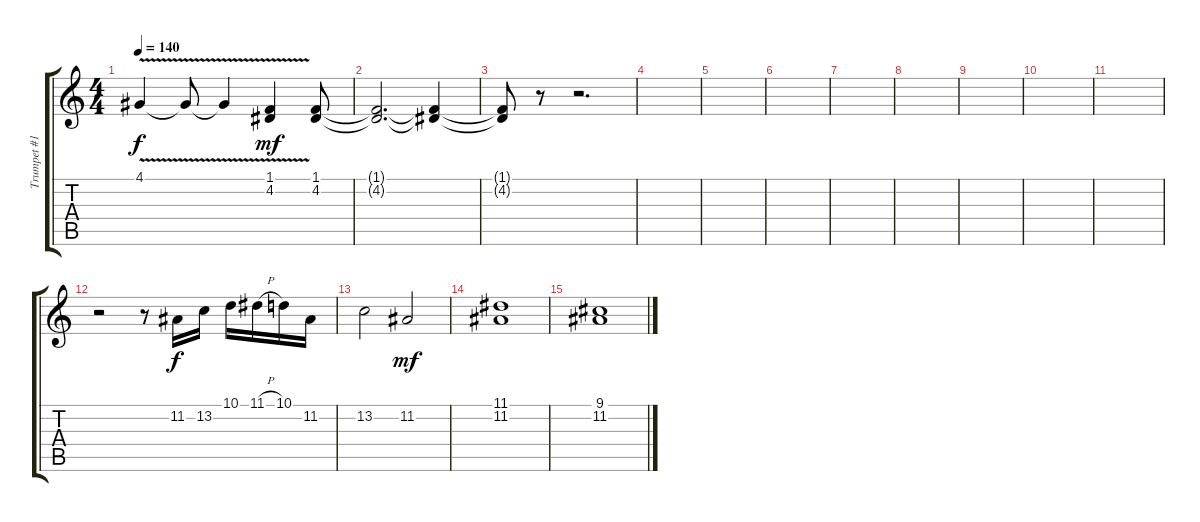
\track ("Trumpet #1" "Trumpet #1") {instrument trumpet}
\staff {score tabs}
\tuning (E4 B3 G3 D3 A2 E2) {hide}
\ts (4 4)
\tempo 140
\clef g2
\ks c
4.1{v t}.4{dy f} 4.1{v t}.8 4.1{v t}.4 (1.1{v} 4.2).4{dy mf} (1.1 4.2).8 |
(1.1{t} 4.2{t}).2{d} (1.1{t} 4.2{t}).4 |
(1.1{t} 4.2{t}).8 r.8 r.2{d} |
|
|
|
|
|
|
|
|
r.2 r.8 11.2.16{dy f} 13.2.16 10.1.16 11.1{h}.16 10.1.16 11.2.16 |
13.2.2 11.2.2{dy mf} |
(11.1 11.2).1 |
(9.1 11.2).1
